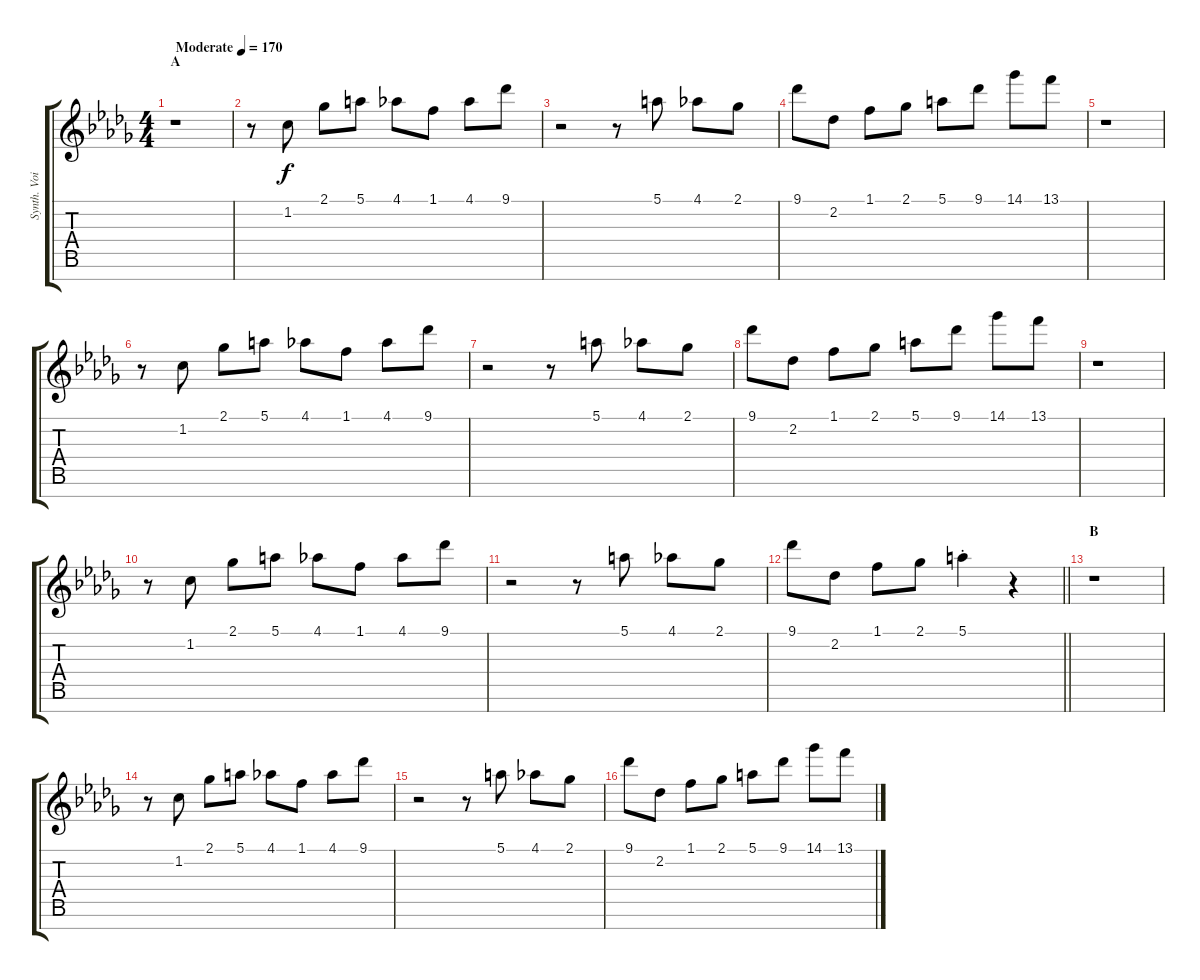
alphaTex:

\track ("Synth. Voice" "Synth. Voi") {instrument lead3calliope}
\staff {score tabs}
\tuning (E5 B4 G4 D4 A3 E3 B2) {hide}
\ts (4 4)
\section ("" "A")
\tempo (170 "Moderate")
\clef g2
\ks db
r.1{dy f instrument lead3calliope} |
r.8 1.2.8 2.1.8 5.1.8 4.1.8 1.1.8 4.1.8 9.1.8 |
r.2 r.8 5.1.8 4.1.8 2.1.8 |
9.1.8 2.2.8 1.1.8 2.1.8 5.1.8 9.1.8 14.1.8 13.1.8 |
r.1 |
r.8 1.2.8 2.1.8 5.1.8 4.1.8 1.1.8 4.1.8 9.1.8 |
r.2 r.8 5.1.8 4.1.8 2.1.8 |
9.1.8 2.2.8 1.1.8 2.1.8 5.1.8 9.1.8 14.1.8 13.1.8 |
r.1 |
r.8 1.2.8 2.1.8 5.1.8 4.1.8 1.1.8 4.1.8 9.1.8 |
r.2 r.8 5.1.8 4.1.8 2.1.8 |
\barLineRight lightlight
9.1.8 2.2.8 1.1.8 2.1.8 5.1{st}.4 r.4 |
\section ("" "B")
r.1 |
r.8 1.2.8 2.1.8 5.1.8 4.1.8 1.1.8 4.1.8 9.1.8 |
r.2 r.8 5.1.8 4.1.8 2.1.8 |
9.1.8 2.2.8 1.1.8 2.1.8 5.1.8 9.1.8 14.1.8 13.1.8
